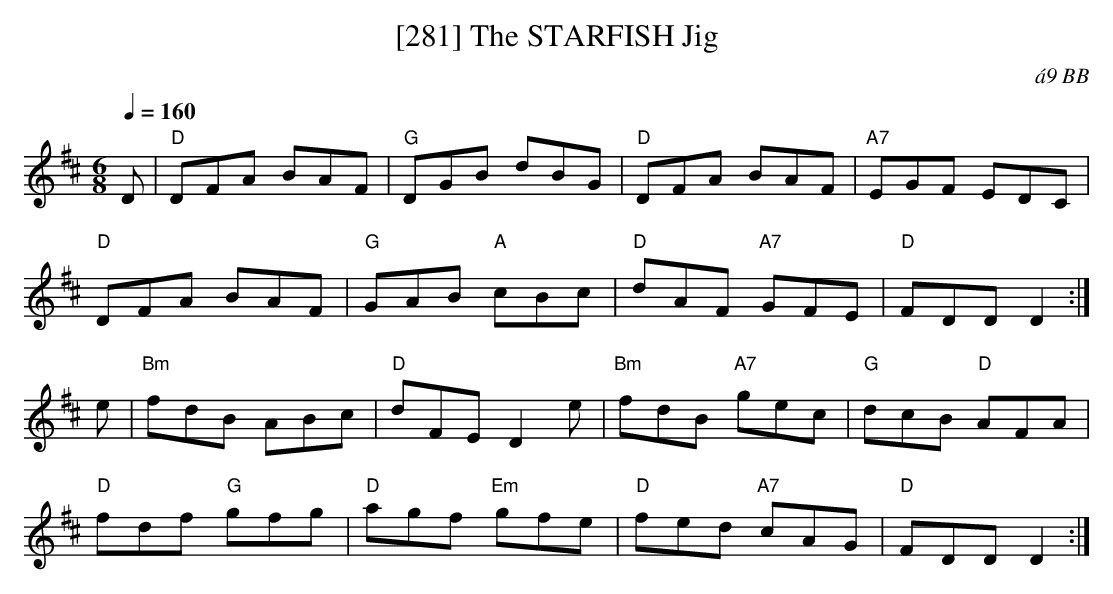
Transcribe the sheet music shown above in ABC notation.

X:1
T:[281] The STARFISH Jig
C:\'a9 BB
M:6/8
L:1/8
Q:1/4=160
K:D
D|"D"DFA BAF|"G"DGB dBG|"D"DFA BAF|"A7"EGF EDC|
"D"DFA BAF|"G"GAB "A"cBc|"D"dAF "A7"GFE|"D"FDD D2 :|
e|"Bm"fdB ABc|"D"dFE D2e|"Bm"fdB "A7"gec|"G"dcB "D"AFA|
"D"fdf "G"gfg|"D"agf "Em"gfe|"D"fed "A7"cAG|"D"FDD D2 :|
